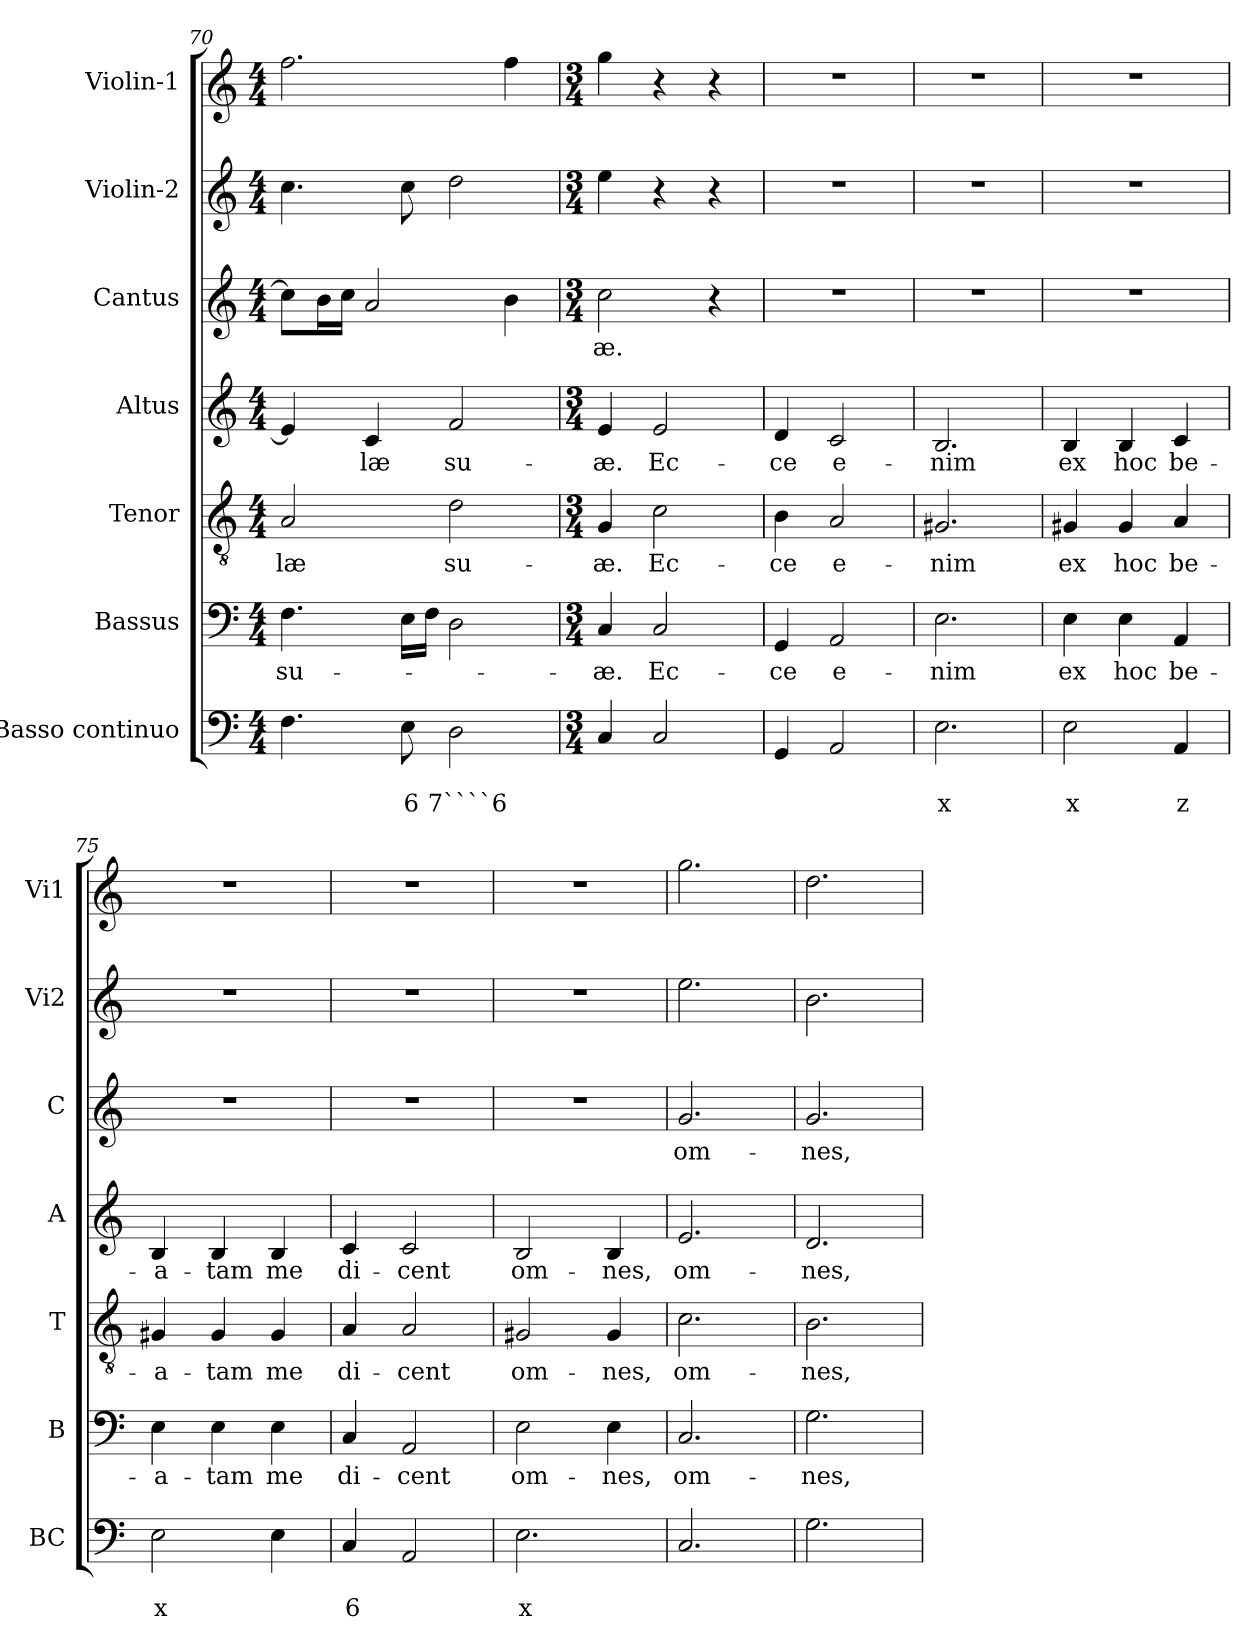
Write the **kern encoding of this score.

**kern	**text	**text	**kern	**text	**kern	**text	**kern	**text	**kern	**text	**kern	**kern
*part7	*part7	*part7	*part6	*part6	*part5	*part5	*part4	*part4	*part3	*part3	*part2	*part1
*staff7	*staff7	*staff7	*staff6	*staff6	*staff5	*staff5	*staff4	*staff4	*staff3	*staff3	*staff2	*staff1
*I"Basso continuo	*	*	*I"Bassus	*	*I"Tenor	*	*I"Altus	*	*I"Cantus	*	*I"Violin-2	*I"Violin-1
*I'BC	*	*	*I'B	*	*I'T	*	*I'A	*	*I'C	*	*I'Vi2	*I'Vi1
*clefF4	*	*	*clefF4	*	*clefGv2	*	*clefG2	*	*clefG2	*	*clefG2	*clefG2
*k[]	*	*	*k[]	*	*k[]	*	*k[]	*	*k[]	*	*k[]	*k[]
*C:	*	*	*C:	*	*C:	*	*C:	*	*C:	*	*C:	*C:
*M4/4	*	*	*M4/4	*	*M4/4	*	*M4/4	*	*M4/4	*	*M4/4	*M4/4
=70	=70	=70	=70	=70	=70	=70	=70	=70	=70	=70	=70	=70
!	!	!	!	!LO:LY:b	!	!LO:LY:b	!	!	!	!	!	!
4.F\	.	.	4.F\	su-	2A/	-læ	4e/]	.	8cc\L]	.	4.cc\	2.ff\
.	.	.	.	.	.	.	.	.	16b\L	.	.	.
.	.	.	.	.	.	.	.	.	16cc\JJ	.	.	.
!	!	!	!	!	!	!	!	!LO:LY:b	!	!	!	!
.	.	.	.	.	.	.	4c/	-læ	2a/	.	.	.
!	!	!LO:LY:b	!	!	!	!	!	!	!	!	!	!
8E\	.	6	16E\LL	.	.	.	.	.	.	.	8cc\	.
.	.	.	16F\JJ	.	.	.	.	.	.	.	.	.
!	!	!LO:LY:b	!	!	!	!LO:LY:b	!	!LO:LY:b	!	!	!	!
2D\	.	7````6	2D\	.	2d\	su-	2f/	su-	.	.	2dd\	.
.	.	.	.	.	.	.	.	.	4b\	.	.	4ff\
=71	=71	=71	=71	=71	=71	=71	=71	=71	=71	=71	=71	=71
*M3/4	*	*	*M3/4	*	*M3/4	*	*M3/4	*	*M3/4	*	*M3/4	*M3/4
!	!	!	!	!LO:LY:b	!	!LO:LY:b	!	!LO:LY:b	!	!LO:LY:b	!	!
4C/	.	.	4C/	-æ.	4G/	-æ.	4e/	-æ.	2cc\	-æ.	4ee\	4gg\
!	!	!	!	!LO:LY:b	!	!LO:LY:b	!	!LO:LY:b	!	!	!	!
2C/	.	.	2C/	Ec-	2c\	Ec-	2e/	Ec-	.	.	4r	4r
.	.	.	.	.	.	.	.	.	4r	.	4r	4r
=72	=72	=72	=72	=72	=72	=72	=72	=72	=72	=72	=72	=72
!	!	!	!	!LO:LY:b	!	!LO:LY:b	!	!LO:LY:b	!	!	!	!
4GG/	.	.	4GG/	-ce	4B\	-ce	4d/	-ce	2.r	.	2.r	2.r
!	!	!	!	!LO:LY:b	!	!LO:LY:b	!	!LO:LY:b	!	!	!	!
2AA/	.	.	2AA/	e-	2A/	e-	2c/	e-	.	.	.	.
=73	=73	=73	=73	=73	=73	=73	=73	=73	=73	=73	=73	=73
!	!	!LO:LY:b	!	!LO:LY:b	!	!LO:LY:b	!	!LO:LY:b	!	!	!	!
2.E\	.	x	2.E\	-nim	2.G#X/	-nim	2.B/	-nim	2.r	.	2.r	2.r
=74	=74	=74	=74	=74	=74	=74	=74	=74	=74	=74	=74	=74
!	!	!LO:LY:b	!	!LO:LY:b	!	!LO:LY:b	!	!LO:LY:b	!	!	!	!
2E\	.	x	4E\	ex	4G#X/	ex	4B/	ex	2.r	.	2.r	2.r
!	!	!	!	!LO:LY:b	!	!LO:LY:b	!	!LO:LY:b	!	!	!	!
.	.	.	4E\	hoc	4G#/	hoc	4B/	hoc	.	.	.	.
!	!	!LO:LY:b	!	!LO:LY:b	!	!LO:LY:b	!	!LO:LY:b	!	!	!	!
4AA/	.	z	4AA/	be-	4A/	be-	4c/	be-	.	.	.	.
!!LO:PB:g=z
=75	=75	=75	=75	=75	=75	=75	=75	=75	=75	=75	=75	=75
!	!	!LO:LY:b	!	!LO:LY:b	!	!LO:LY:b	!	!LO:LY:b	!	!	!	!
2E\	.	x	4E\	-a-	4G#X/	-a-	4B/	-a-	2.r	.	2.r	2.r
!	!	!	!	!LO:LY:b	!	!LO:LY:b	!	!LO:LY:b	!	!	!	!
.	.	.	4E\	-tam	4G#/	-tam	4B/	-tam	.	.	.	.
!	!	!	!	!LO:LY:b	!	!LO:LY:b	!	!LO:LY:b	!	!	!	!
4E\	.	.	4E\	me	4G#/	me	4B/	me	.	.	.	.
=76	=76	=76	=76	=76	=76	=76	=76	=76	=76	=76	=76	=76
!	!	!LO:LY:b	!	!LO:LY:b	!	!LO:LY:b	!	!LO:LY:b	!	!	!	!
4C/	.	6	4C/	di-	4A/	di-	4c/	di-	2.r	.	2.r	2.r
!	!	!	!	!LO:LY:b	!	!LO:LY:b	!	!LO:LY:b	!	!	!	!
2AA/	.	.	2AA/	-cent	2A/	-cent	2c/	-cent	.	.	.	.
=77	=77	=77	=77	=77	=77	=77	=77	=77	=77	=77	=77	=77
!	!	!LO:LY:b	!	!LO:LY:b	!	!LO:LY:b	!	!LO:LY:b	!	!	!	!
2.E\	.	x	2E\	om-	2G#X/	om-	2B/	om-	2.r	.	2.r	2.r
!	!	!	!	!LO:LY:b	!	!LO:LY:b	!	!LO:LY:b	!	!	!	!
.	.	.	4E\	-nes,	4G#/	-nes,	4B/	-nes,	.	.	.	.
=78	=78	=78	=78	=78	=78	=78	=78	=78	=78	=78	=78	=78
!	!	!	!	!LO:LY:b	!	!LO:LY:b	!	!LO:LY:b	!	!LO:LY:b	!	!
2.C/	.	.	2.C/	om-	2.c\	om-	2.e/	om-	2.g/	om-	2.ee\	2.gg\
=79	=79	=79	=79	=79	=79	=79	=79	=79	=79	=79	=79	=79
!	!	!	!	!LO:LY:b	!	!LO:LY:b	!	!LO:LY:b	!	!LO:LY:b	!	!
2.G\	.	.	2.G\	-nes,	2.B\	-nes,	2.d/	-nes,	2.g/	-nes,	2.b\	2.dd\
=	=	=	=	=	=	=	=	=	=	=	=	=
*-	*-	*-	*-	*-	*-	*-	*-	*-	*-	*-	*-	*-
